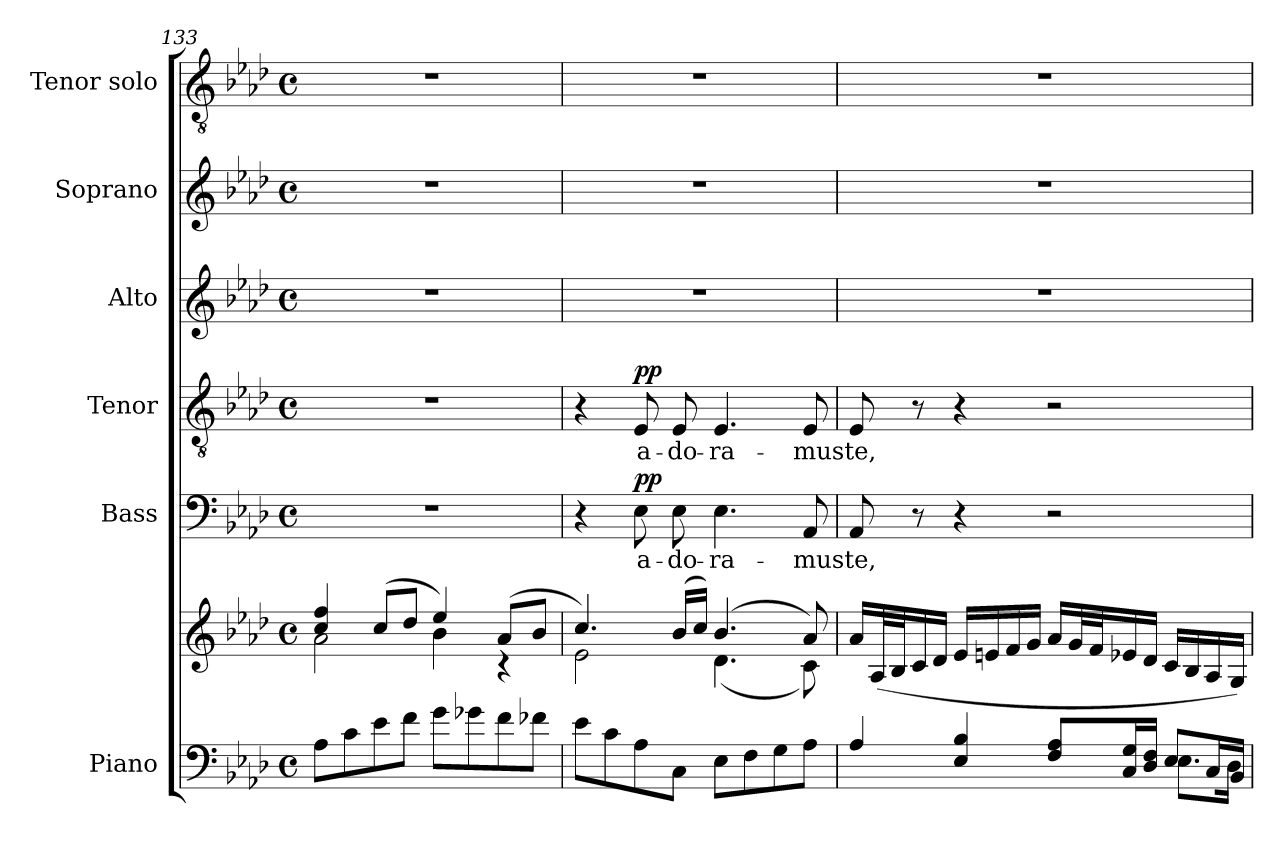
**kern	**kern	**kern	**text	**dynam	**kern	**text	**dynam	**kern	**kern	**kern
*part6	*part6	*part5	*part5	*part5	*part4	*part4	*part4	*part3	*part2	*part1
*staff7	*staff6	*staff5	*staff5	*staff5	*staff4	*staff4	*staff4	*staff3	*staff2	*staff1
*I"Piano	*	*I"Bass	*	*	*I"Tenor	*	*	*I"Alto	*I"Soprano	*I"Tenor solo
*I'Pno.	*	*I'B.	*	*	*I'T.	*	*	*I'A.	*I'S.	*I'T.s
*clefF4	*clefG2	*clefF4	*	*	*clefGv2	*	*	*clefG2	*clefG2	*clefGv2
*k[b-e-a-d-]	*k[b-e-a-d-]	*k[b-e-a-d-]	*	*	*k[b-e-a-d-]	*	*	*k[b-e-a-d-]	*k[b-e-a-d-]	*k[b-e-a-d-]
*M4/4	*M4/4	*M4/4	*	*	*M4/4	*	*	*M4/4	*M4/4	*M4/4
*met(c)	*met(c)	*met(c)	*	*	*met(c)	*	*	*met(c)	*met(c)	*met(c)
=133	=133	=133	=133	=133	=133	=133	=133	=133	=133	=133
*	*^	*	*	*	*	*	*	*	*	*
8A-\L	4cc/ 4ff/	2a-\	1r	.	.	1r	.	.	1r	1r	1r
8c\	.	.	.	.	.	.	.	.	.	.	.
8e-\	(>8cc/L	.	.	.	.	.	.	.	.	.	.
8f\J	8dd-/J	.	.	.	.	.	.	.	.	.	.
8g\L	4ee-/)	4b-\	.	.	.	.	.	.	.	.	.
8g-X\	.	.	.	.	.	.	.	.	.	.	.
8f\	(>8a-/L	4r	.	.	.	.	.	.	.	.	.
8f-X\J	8b-/J	.	.	.	.	.	.	.	.	.	.
=134	=134	=134	=134	=134	=134	=134	=134	=134	=134	=134	=134
8e-\L	4.cc/)	2e-\	4r	.	.	4r	.	.	1r	1r	1r
8c\	.	.	.	.	.	.	.	.	.	.	.
!	!	!	!	!LO:LY:b	!LO:DY:a	!	!LO:LY:b	!LO:DY:a	!	!	!
8A-\	.	.	8E-\	a-	pp	8E-/	a-	pp	.	.	.
!	!	!	!	!LO:LY:b	!	!	!LO:LY:b	!	!	!	!
8C\J	(>16b-/LL	.	8E-\	-do-	.	8E-/	-do-	.	.	.	.
.	16cc/JJ)	.	.	.	.	.	.	.	.	.	.
!	!	!	!	!LO:LY:b	!	!	!LO:LY:b	!	!	!	!
8E-\L	(>4.b-/	(<4.d-\	4.E-\	-ra-	.	4.E-/	-ra-	.	.	.	.
8F\	.	.	.	.	.	.	.	.	.	.	.
8G\	.	.	.	.	.	.	.	.	.	.	.
!	!	!	!	!LO:LY:b	!	!	!LO:LY:b	!	!	!	!
8A-\J	8a-/)	8c\)	8AA-/	-mus	.	8E-/	-mus	.	.	.	.
!!LO:PB:g=z
=135	=135	=135	=135	=135	=135	=135	=135	=135	=135	=135	=135
*^	*	*	*	*	*	*	*	*	*	*	*
!	!	!	!	!	!LO:LY:b	!	!	!LO:LY:b	!	!	!	!
*	*	*v	*v	*	*	*	*	*	*	*	*	*
4A-/	2.ryy	16a-/LL	8AA-/	te,	.	8E-/	te,	.	1r	1r	1r
.	.	(<32A-/L	.	.	.	.	.	.	.	.	.
.	.	32B-/J	.	.	.	.	.	.	.	.	.
.	.	16c/	8r	.	.	8r	.	.	.	.	.
.	.	16d-/JJ	.	.	.	.	.	.	.	.	.
4E-/ 4B-/	.	16e-/LL	4r	.	.	4r	.	.	.	.	.
.	.	16en/	.	.	.	.	.	.	.	.	.
.	.	16f/	.	.	.	.	.	.	.	.	.
.	.	16g/JJ	.	.	.	.	.	.	.	.	.
8F/ 8A-/L	.	16a-/LL	2r	.	.	2r	.	.	.	.	.
.	.	32g/L	.	.	.	.	.	.	.	.	.
.	.	32f/J	.	.	.	.	.	.	.	.	.
16C/ 16G/L	.	16e-X/	.	.	.	.	.	.	.	.	.
16D-/ 16F/JJ	.	16d-/JJ	.	.	.	.	.	.	.	.	.
8E-/L	8.E-\L	16c/LL	.	.	.	.	.	.	.	.	.
.	.	16B-/	.	.	.	.	.	.	.	.	.
16C/L	.	16A-/	.	.	.	.	.	.	.	.	.
16BB-/JJ	16D-\Jk	16G/JJ)	.	.	.	.	.	.	.	.	.
*v	*v	*	*	*	*	*	*	*	*	*	*
=	=	=	=	=	=	=	=	=	=	=
*-	*-	*-	*-	*-	*-	*-	*-	*-	*-	*-
